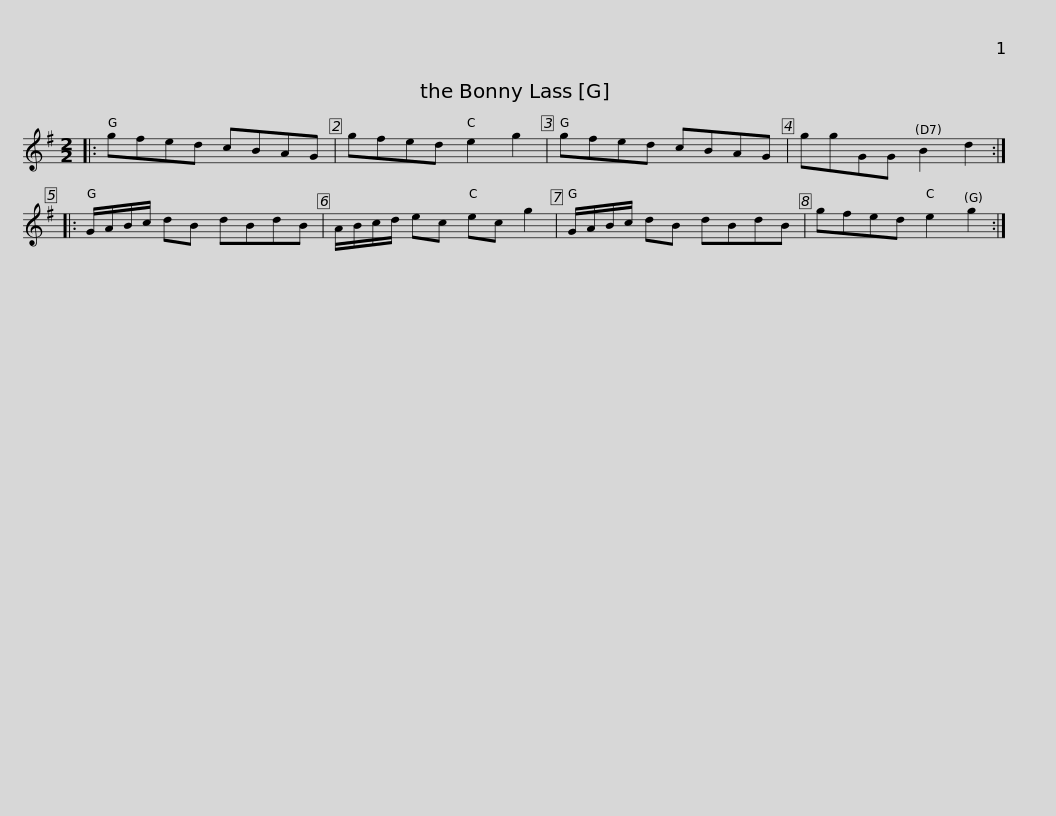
X:1
L:1/8
M:2/2
I:linebreak $
K:G
V:1 treble
V:1
|: gfed cBAG | gfed e2 g2 | gfed cBAG | ggGG B2 d2 :: G/A/B/c/ dB dBdB |$ %5
 A/B/c/d/ ec ec g2 | G/A/B/c/ dB dBdB | gfed e2 g2 :| %8
